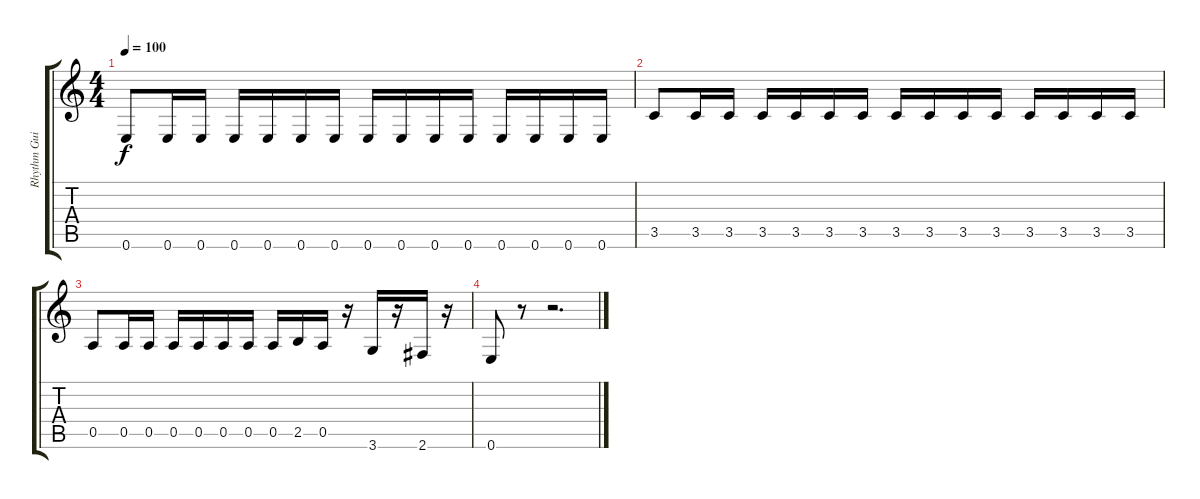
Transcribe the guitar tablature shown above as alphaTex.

\track ("Rhythm Guitar" "Rhythm Gui") {instrument distortionguitar}
\staff {score tabs}
\tuning (E4 B3 G3 D3 A2 E2) {hide}
\ts (4 4)
\tempo 100
\clef g2
\ks c
0.6.8{dy f} 0.6.16 0.6.16 0.6.16 0.6.16 0.6.16 0.6.16 0.6.16 0.6.16 0.6.16 0.6.16 0.6.16 0.6.16 0.6.16 0.6.16 |
3.5.8 3.5.16 3.5.16 3.5.16 3.5.16 3.5.16 3.5.16 3.5.16 3.5.16 3.5.16 3.5.16 3.5.16 3.5.16 3.5.16 3.5.16 |
0.5.8 0.5.16 0.5.16 0.5.16 0.5.16 0.5.16 0.5.16 0.5.16 2.5.16 0.5.16 r.16 3.6.16 r.16 2.6.16 r.16 |
0.6.8 r.8 r.2{d}
